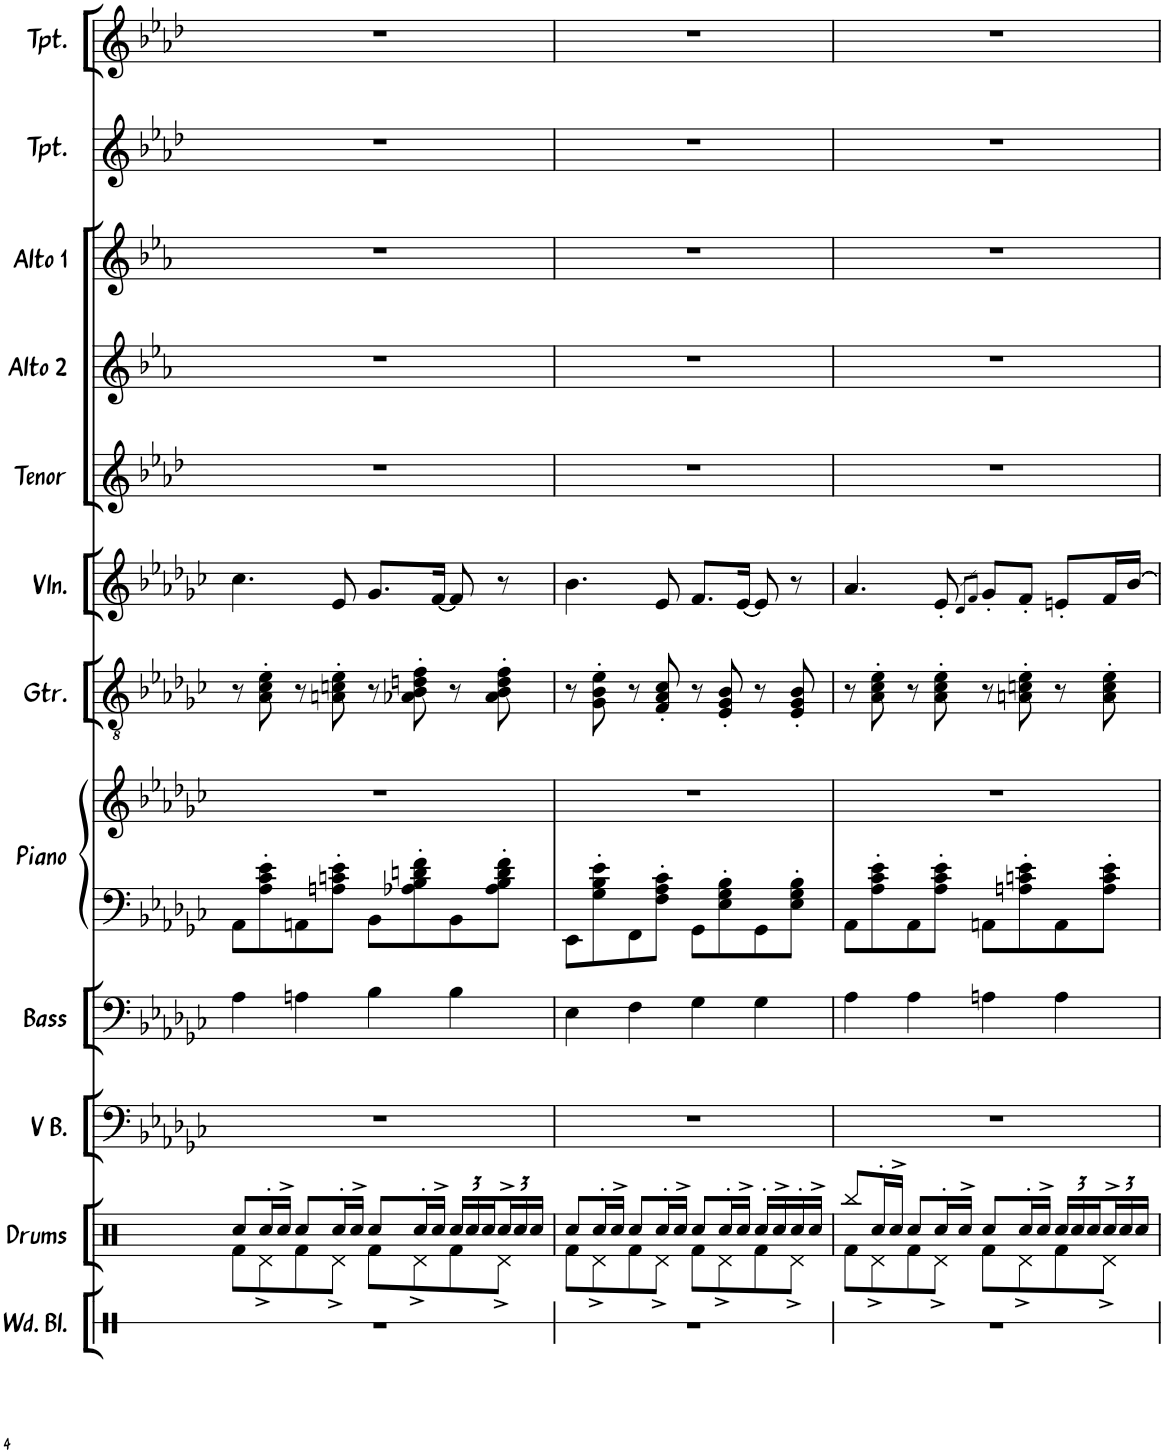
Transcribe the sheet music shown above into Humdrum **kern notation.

**kern	**kern	**kern	**kern	**kern	**kern	**kern	**kern	**kern	**kern	**kern	**kern	**kern	**kern
*part13	*part12	*part11	*part10	*part9	*part8	*part8	*part7	*part6	*part5	*part4	*part3	*part2	*part1
*staff14	*staff13	*staff12	*staff11	*staff10	*staff9	*staff8	*staff7	*staff6	*staff5	*staff4	*staff3	*staff2	*staff1
*I"Wood Blocks	*I"Drums	*I"Vocal Bass	*I"Double Bass	*I"Bass	*I"Piano	*	*I"Guitar	*I"Violin	*I"Tenor Sax	*I"Alto Sax 2	*I"Alto Sax 1	*I"Trumpet	*I"Trumpet
*I'Wd. Bl.	*I'Drums	*I'V B.	*I'Db.	*I'Bass	*I'Piano	*	*I'Gtr.	*I'Vln.	*I'Tenor	*I'Alto 2	*I'Alto 1	*I'Tpt.	*I'Tpt.
!!LO:PB:g=z
*clefX	*clefX	*clefF4	*clefF4	*clefF4	*clefF4	*clefG2	*clefGv2	*clefG2	*clefG2	*clefG2	*clefG2	*clefG2	*clefG2
*	*	*	*Trd7c12	*Trd7c12	*	*	*	*	*Trd8c14	*Trd5c9	*Trd5c9	*Trd1c2	*Trd1c2
*k[]	*k[]	*k[b-e-a-d-g-c-]	*k[b-e-a-d-g-c-]	*k[b-e-a-d-g-c-]	*k[b-e-a-d-g-c-]	*k[b-e-a-d-g-c-]	*k[b-e-a-d-g-c-]	*k[b-e-a-d-g-c-]	*k[b-e-a-d-]	*k[b-e-a-]	*k[b-e-a-]	*k[b-e-a-d-]	*k[b-e-a-d-]
*M4/4	*M4/4	*M4/4	*M4/4	*M4/4	*M4/4	*M4/4	*M4/4	*M4/4	*M4/4	*M4/4	*M4/4	*M4/4	*M4/4
=7	=7	=7	=7	=7	=7	=7	=7	=7	=7	=7	=7	=7	=7
*	*^	*	*	*	*	*	*	*	*	*	*	*	*
1r	8Rcc/L	8Rf\L	1r	4A-	4A-\	8AA-\L	1r	8r	4.cc-\	1r	1r	1r	1r	1r
.	16Rcc'/L	8Rd^\	.	.	.	8A-\' 8c-\' 8e-\'	.	8A-\' 8c-\' 8e-\'	.	.	.	.	.	.
.	16Rcc^/JJ	.	.	.	.	.	.	.	.	.	.	.	.	.
.	8Rcc/L	8Rf\	.	4An	4An\	8AAn\	.	8r	.	.	.	.	.	.
.	16Rcc'/L	8Rd^\J	.	.	.	8An\' 8cn\' 8e-\'J	.	8An\' 8cn\' 8e-\'	8e-/	.	.	.	.	.
.	16Rcc^/JJ	.	.	.	.	.	.	.	.	.	.	.	.	.
.	8Rcc/L	8Rf\L	.	4B-	4B-\	8BB-\L	.	8r	8.g-/L	.	.	.	.	.
.	16Rcc'/L	8Rd^\	.	.	.	8A-X\' 8B-\' 8dn\' 8f\'	.	8A-X\' 8B-\' 8dn\' 8f\'	.	.	.	.	.	.
.	16Rcc^/JJ	.	.	.	.	.	.	.	[16f/Jk	.	.	.	.	.
*	*Xbrackettup	*	*	*	*	*	*	*	*	*	*	*	*	*
.	24Rcc/LL	8Rf\	.	4B-	4B-\	8BB-\	.	8r	8f/]	.	.	.	.	.
.	24Rcc/	.	.	.	.	.	.	.	.	.	.	.	.	.
.	24Rcc/	.	.	.	.	.	.	.	.	.	.	.	.	.
.	24Rcc^/	8Rd^\J	.	.	.	8A-\' 8B-\' 8d\' 8f\'J	.	8A-\' 8B-\' 8d\' 8f\'	8r	.	.	.	.	.
.	24Rcc/	.	.	.	.	.	.	.	.	.	.	.	.	.
.	24Rcc/JJ	.	.	.	.	.	.	.	.	.	.	.	.	.
=8	=8	=8	=8	=8	=8	=8	=8	=8	=8	=8	=8	=8	=8	=8
1r	8Rcc/L	8Rf\L	1r	4E-	4E-\	8EE-\L	1r	8r	4.b-\	1r	1r	1r	1r	1r
.	16Rcc'/L	8Rd^\	.	.	.	8G-\' 8B-\' 8e-\'	.	8G-\' 8B-\' 8e-\'	.	.	.	.	.	.
.	16Rcc^/JJ	.	.	.	.	.	.	.	.	.	.	.	.	.
.	8Rcc/L	8Rf\	.	4F	4F\	8FF\	.	8r	.	.	.	.	.	.
.	16Rcc'/L	8Rd^\J	.	.	.	8F\' 8A-\' 8c-\'J	.	8F/' 8A-/' 8c-/'	8e-/	.	.	.	.	.
.	16Rcc^/JJ	.	.	.	.	.	.	.	.	.	.	.	.	.
.	8Rcc/L	8Rf\L	.	4G-	4G-\	8GG-\L	.	8r	8.f/L	.	.	.	.	.
.	16Rcc'/L	8Rd^\	.	.	.	8E-\' 8G-\' 8B-\'	.	8E-/' 8G-/' 8B-/'	.	.	.	.	.	.
.	16Rcc^/JJ	.	.	.	.	.	.	.	[16e-/Jk	.	.	.	.	.
.	16Rcc'/LL	8Rf\	.	4G-	4G-\	8GG-\	.	8r	8e-/]	.	.	.	.	.
.	16Rcc^/	.	.	.	.	.	.	.	.	.	.	.	.	.
.	16Rcc'/	8Rd^\J	.	.	.	8E-\' 8G-\' 8B-\'J	.	8E-/' 8G-/' 8B-/'	8r	.	.	.	.	.
.	16Rcc^/JJ	.	.	.	.	.	.	.	.	.	.	.	.	.
=9	=9	=9	=9	=9	=9	=9	=9	=9	=9	=9	=9	=9	=9	=9
1r	8Rbb/L	8Rf\L	1r	4A-	4A-\	8AA-\L	1r	8r	4.a-/	1r	1r	1r	1r	1r
.	16Rcc'/L	8Rd^\	.	.	.	8A-\' 8c-\' 8e-\'	.	8A-\' 8c-\' 8e-\'	.	.	.	.	.	.
.	16Rcc^/JJ	.	.	.	.	.	.	.	.	.	.	.	.	.
.	8Rcc/L	8Rf\	.	4A-	4A-\	8AA-\	.	8r	.	.	.	.	.	.
.	16Rcc'/L	8Rd^\J	.	.	.	8A-\' 8c-\' 8e-\'J	.	8A-\' 8c-\' 8e-\'	8e-'/	.	.	.	.	.
.	16Rcc^/JJ	.	.	.	.	.	.	.	.	.	.	.	.	.
.	.	.	.	.	.	.	.	.	8qd-/L	.	.	.	.	.
.	.	.	.	.	.	.	.	.	8qf/J	.	.	.	.	.
.	8Rcc/L	8Rf\L	.	4An	4An\	8AAn\L	.	8r	8g-'/L	.	.	.	.	.
.	16Rcc'/L	8Rd^\	.	.	.	8An\' 8cn\' 8e-\'	.	8An\' 8cn\' 8e-\'	8f'/J	.	.	.	.	.
.	16Rcc^/JJ	.	.	.	.	.	.	.	.	.	.	.	.	.
.	24Rcc/LL	8Rf\	.	4A	4A\	8AA\	.	8r	8en'/L	.	.	.	.	.
.	24Rcc/	.	.	.	.	.	.	.	.	.	.	.	.	.
.	24Rcc/	.	.	.	.	.	.	.	.	.	.	.	.	.
.	24Rcc^/	8Rd^\J	.	.	.	8A\' 8c\' 8e-\'J	.	8A\' 8c\' 8e-\'	16f/L	.	.	.	.	.
.	24Rcc/	.	.	.	.	.	.	.	.	.	.	.	.	.
.	.	.	.	.	.	.	.	.	[16b-/JJ	.	.	.	.	.
.	24Rcc/JJ	.	.	.	.	.	.	.	.	.	.	.	.	.
*	*v	*v	*	*	*	*	*	*	*	*	*	*	*	*
=	=	=	=	=	=	=	=	=	=	=	=	=	=
*-	*-	*-	*-	*-	*-	*-	*-	*-	*-	*-	*-	*-	*-
